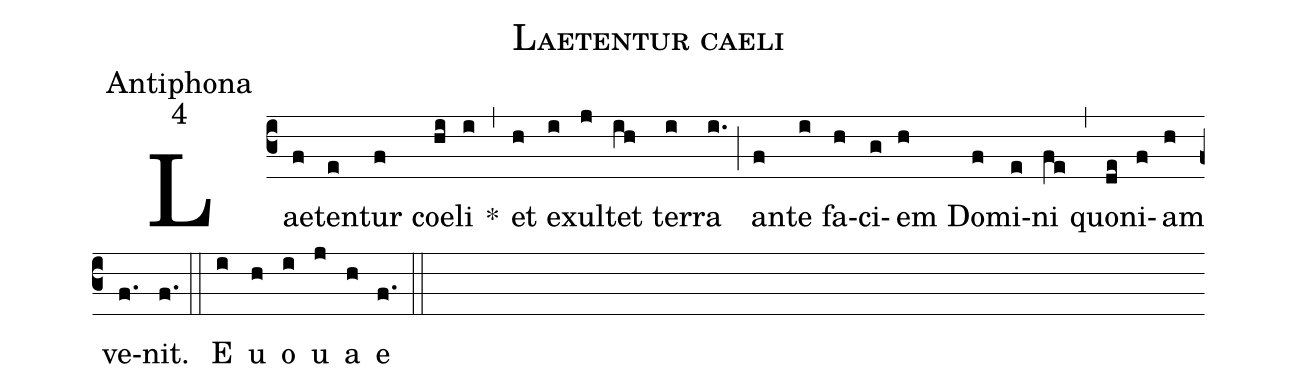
name:Laetentur caeli;
office-part:Antiphona;
mode:4;
%%
(c3) Lae(f)ten(e)tur(f) coe(hi)li(i) *(,) et(h) e(i)xul(j)tet(ih) ter(i)ra(i.) (;) an(f)te(i) fa(h)ci(g)em(h) Do(f)mi(e)ni(fe) (,) quo(de)ni(f)am(h) ve(f.)nit.(f.) (::) <eu>E(i) u(h) o(i) u(j) a(h) e</eu>(f.) (::)
